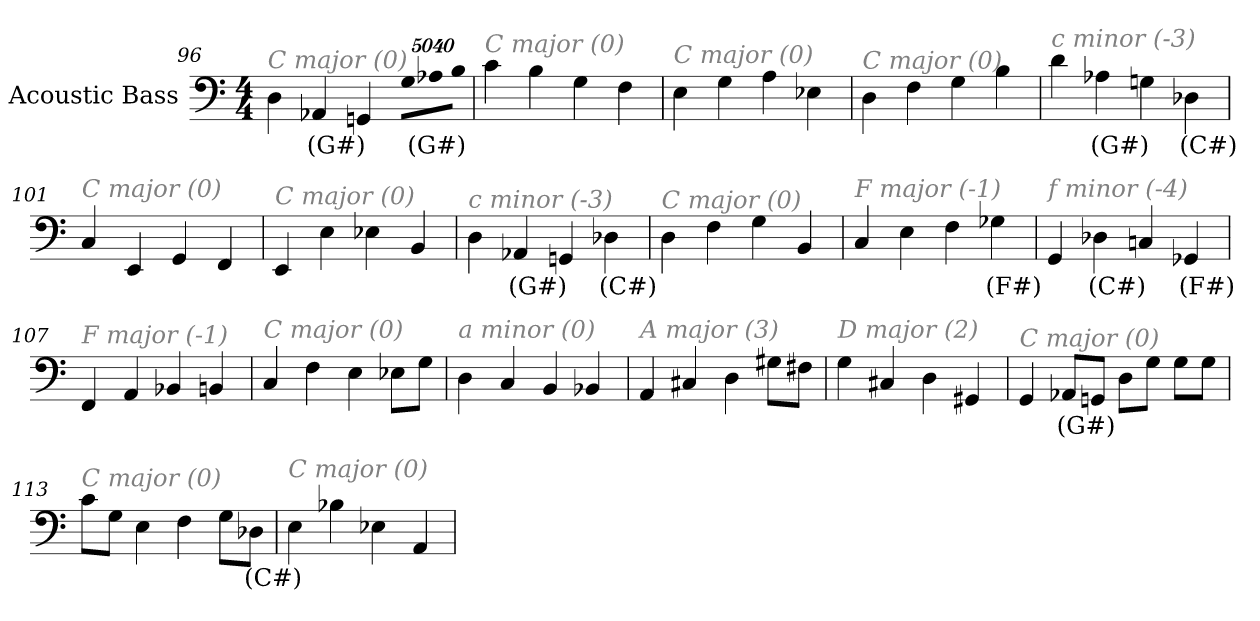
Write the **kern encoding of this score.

**kern	**text
*part1	*part1
*staff1	*staff1
*I"Acoustic Bass	*
*clefF4	*
*ITrd7c12	*
*k[]	*
*C:	*
*M4/4	*
=96	=96
!LO:TX:i:color=#808080:t=C major (0)	!
4DD	.
4AAA-Xi	(G#)
4GGGn	.
!LO:N:vis=8	!
40320%3347GGL	.
!LO:N:vis=8	!
40320%3347AA-Xi	(G#)
!LO:N:vis=8	!
40320%3347BBJ	.
=97	=97
!LO:TX:i:color=#808080:t=C major (0)	!
4C	.
4BB	.
4GG	.
4FF	.
=98	=98
!LO:TX:i:color=#808080:t=C major (0)	!
4EE	.
4GG	.
4AA	.
4EE-X	.
=99	=99
!LO:TX:i:color=#808080:t=C major (0)	!
4DD	.
4FF	.
4GG	.
4BB	.
=100	=100
!LO:TX:i:color=#808080:t=c minor (-3)	!
4D	.
4AA-Xi	(G#)
4GGn	.
4DD-Xi	(C#)
=101	=101
!LO:TX:i:color=#808080:t=C major (0)	!
4CC	.
4EEE	.
4GGG	.
4FFF	.
=102	=102
!LO:TX:i:color=#808080:t=C major (0)	!
4EEE	.
4EE	.
4EE-X	.
4BBB	.
=103	=103
!LO:TX:i:color=#808080:t=c minor (-3)	!
4DD	.
4AAA-Xi	(G#)
4GGGn	.
4DD-Xi	(C#)
=104	=104
!LO:TX:i:color=#808080:t=C major (0)	!
4DD	.
4FF	.
4GG	.
4BBB	.
=105	=105
!LO:TX:i:color=#808080:t=F major (-1)	!
4CC	.
4EE	.
4FF	.
4GG-Xi	(F#)
=106	=106
!LO:TX:i:color=#808080:t=f minor (-4)	!
4GGG	.
4DD-Xi	(C#)
4CCn	.
4GGG-Xi	(F#)
=107	=107
!LO:TX:i:color=#808080:t=F major (-1)	!
4FFF	.
4AAA	.
4BBB-X	.
4BBBn	.
=108	=108
!LO:TX:i:color=#808080:t=C major (0)	!
4CC	.
4FF	.
4EE	.
8EE-XL	.
8GGJ	.
=109	=109
!LO:TX:i:color=#808080:t=a minor (0)	!
4DD	.
4CC	.
4BBB	.
4BBB-X	.
=110	=110
!LO:TX:i:color=#808080:t=A major (3)	!
4AAA	.
4CC#X	.
4DD	.
8GG#XL	.
8FF#XJ	.
=111	=111
!LO:TX:i:color=#808080:t=D major (2)	!
4GG	.
4CC#X	.
4DD	.
4GGG#X	.
=112	=112
!LO:TX:i:color=#808080:t=C major (0)	!
4GGG	.
8AAA-XiL	(G#)
8GGGnJ	.
8DDL	.
8GGJ	.
8GGL	.
8GGJ	.
=113	=113
!LO:TX:i:color=#808080:t=C major (0)	!
8CL	.
8GGJ	.
4EE	.
4FF	.
8GGL	.
8DD-XiJ	(C#)
=114	=114
!LO:TX:i:color=#808080:t=C major (0)	!
4EE	.
4BB-X	.
4EE-X	.
4AAA	.
=	=
*-	*-
